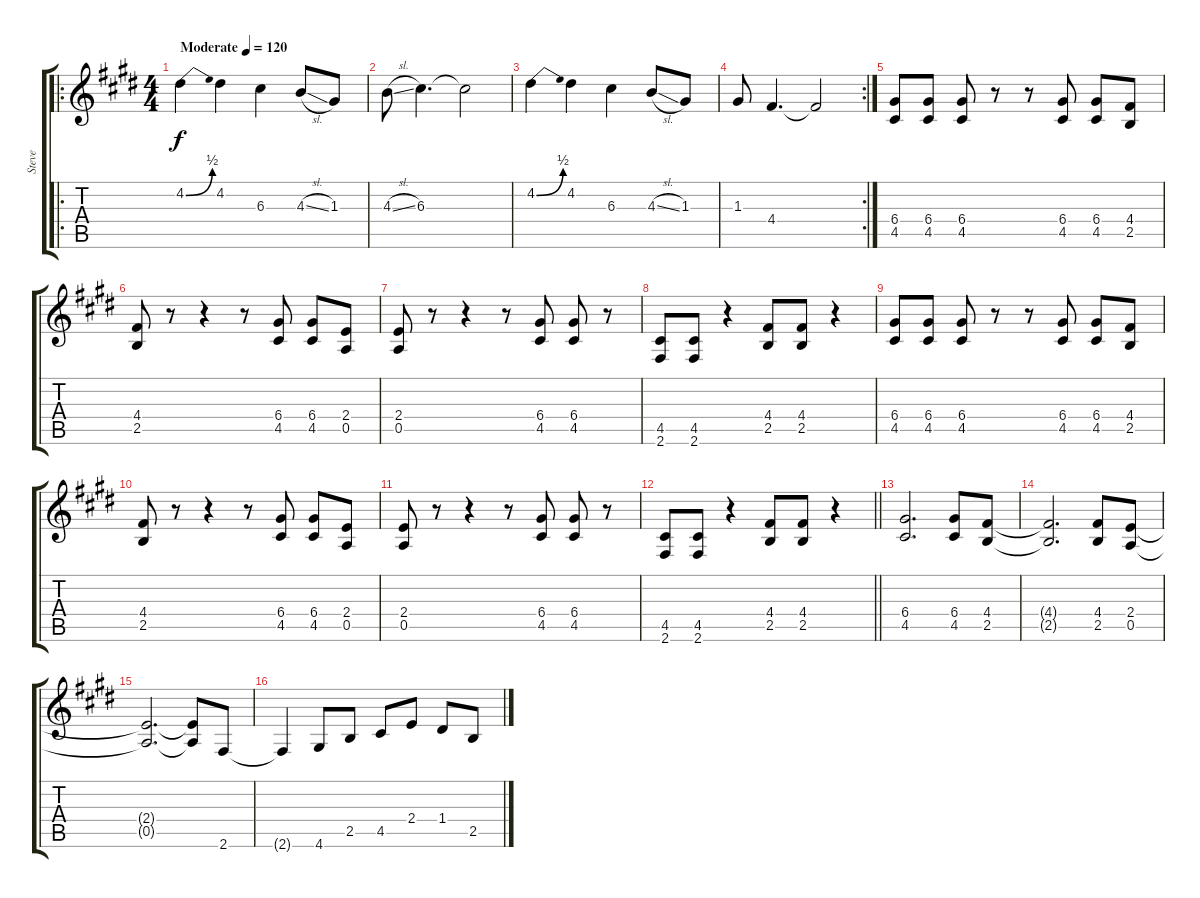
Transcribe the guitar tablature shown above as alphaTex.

\track ("Steve" "Steve") {instrument distortionguitar}
\staff {score tabs}
\tuning (E4 B3 G3 D3 A2 E2) {hide}
\ro
\ts (4 4)
\tempo (120 "Moderate")
\clef g2
\ks c#minor
4.2{be (bend 0 0 60 2)}.4{dy f instrument distortionguitar} 4.2.4 6.3.4 4.3{sl}.8 1.3.8 |
4.3{sl}.8 6.3.4{d} 6.3{t}.2 |
4.2{be (bend 0 0 60 2)}.4 4.2.4 6.3.4 4.3{sl}.8 1.3.8 |
\rc 2
1.3.8 4.4.4{d} 4.4{t}.2 |
(6.4 4.5).8 (6.4 4.5).8 (6.4 4.5).8 r.8 r.8 (6.4 4.5).8 (6.4 4.5).8 (4.4 2.5).8 |
(4.4 2.5).8 r.8 r.4 r.8 (6.4 4.5).8 (6.4 4.5).8 (2.4 0.5).8 |
(2.4 0.5).8 r.8 r.4 r.8 (6.4 4.5).8 (6.4 4.5).8 r.8 |
(4.5 2.6).8 (4.5 2.6).8 r.4 (4.4 2.5).8 (4.4 2.5).8 r.4 |
(6.4 4.5).8 (6.4 4.5).8 (6.4 4.5).8 r.8 r.8 (6.4 4.5).8 (6.4 4.5).8 (4.4 2.5).8 |
(4.4 2.5).8 r.8 r.4 r.8 (6.4 4.5).8 (6.4 4.5).8 (2.4 0.5).8 |
(2.4 0.5).8 r.8 r.4 r.8 (6.4 4.5).8 (6.4 4.5).8 r.8 |
\barLineRight lightlight
(4.5 2.6).8 (4.5 2.6).8 r.4 (4.4 2.5).8 (4.4 2.5).8 r.4 |
(6.4 4.5).2{d} (6.4 4.5).8 (4.4 2.5).8 |
(4.4{t} 2.5{t}).2{d} (4.4 2.5).8 (2.4 0.5).8 |
(2.4{t} 0.5{t}).2{d} (2.4{t} 0.5{t}).8 2.6.8 |
2.6{t}.4 4.6.8 2.5.8 4.5.8 2.4.8 1.4.8 2.5.8
